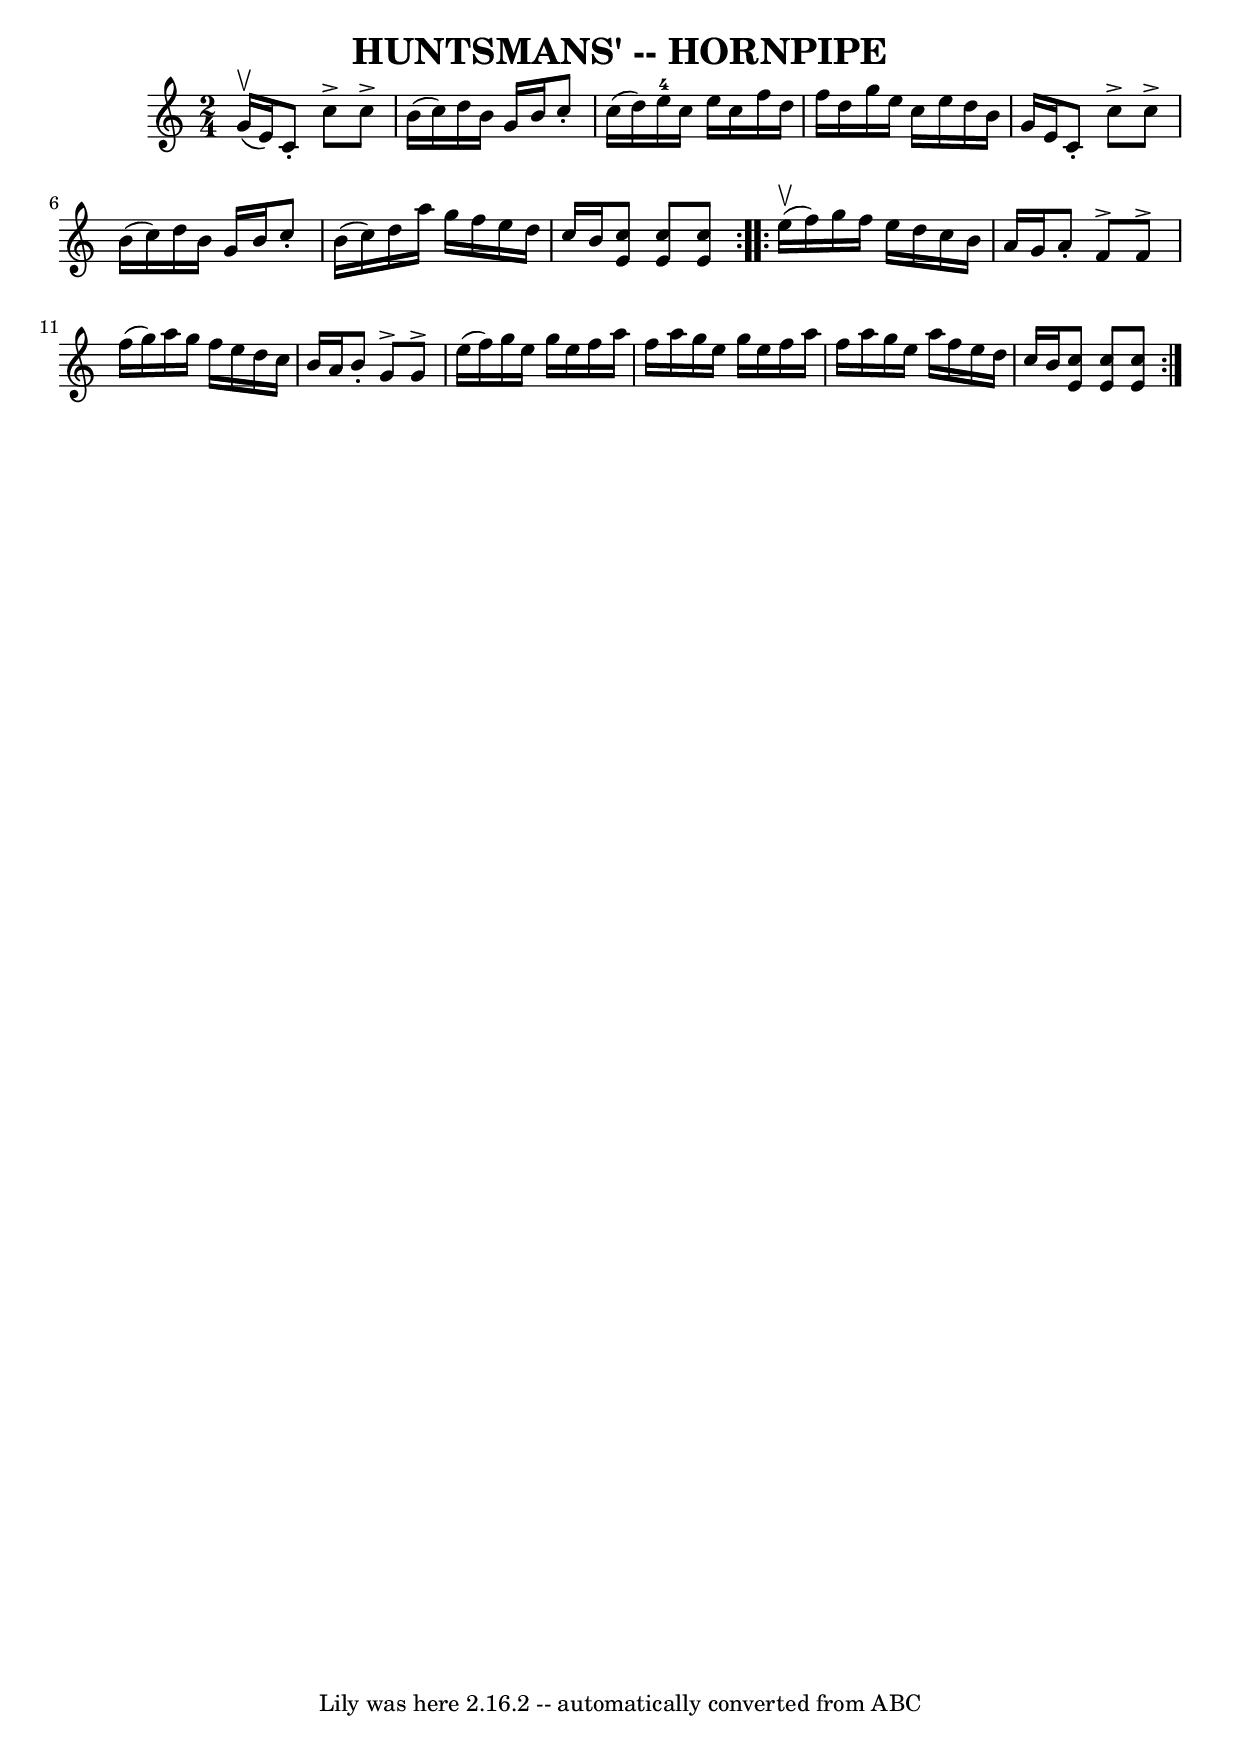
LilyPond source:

\version "2.16.2"
\include "Mammoth.ily"
\header {
  %% book = "Ryan's Mammoth Collection of Fiddle Tunes"
  crossRefNumber = "1"
  footnotes = ""
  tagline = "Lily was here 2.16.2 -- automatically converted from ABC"
  title = "HUNTSMANS' -- HORNPIPE"

}
voicedefault =  {



  \repeat volta 2 {

    \time 2/4 
    \key c \major
    g'16 (^\upbow e'16)       |
    c'8 -.   
    c''8^\accent c''8^\accent b'16 (c''16)   |
    d''16 b'16   
    g'16 b'16 c''8 -. c''16 (d''16)   |
    e''16-4   
    c''16 e''16 c''16 f''16 d''16 f''16 d''16    |
    g''16 
    e''16 c''16 e''16 d''16 b'16 g'16 e'16    |
    
    |
    c'8 -. c''8^\accent c''8^\accent b'16 (c''16)   
    |
    d''16 b'16 g'16 b'16 c''8 -. b'16 (c''16)   
    |
    d''16 a''16 g''16 f''16 e''16 d''16 c''16 b'16  
    |
    << c''8 e'8   >> << c''8 e'8   >> << c''8 e'8   >>   

  }     
  \repeat volta 2 {
    e''16 (^\upbow f''16)       |
    g''16   
    f''16 e''16 d''16 c''16 b'16 a'16 g'16    |
    a'8 -.  
    f'8^\accent f'8^\accent f''16 (g''16)   |
    a''16 g''16  
    f''16 e''16 d''16 c''16 b'16 a'16    |
    b'8 -. g'8^\accent g'8^\accent e''16 (f''16)   |
    |
    g''16   
    e''16 g''16 e''16 f''16 a''16 f''16 a''16    |
    
    g''16 e''16 g''16 e''16 f''16 a''16 f''16 a''16    
    |
    g''16 e''16 a''16 f''16 e''16 d''16 c''16 b'16  
    |
    << c''8 e'8   >> << c''8 e'8   >> << c''8 e'8   >>   

  }   

}

\score{
  <<

    \context Staff="default"
    {
      \voicedefault 
      
    }

  >>
  \layout {
    
  }
  \midi {
  }

}
